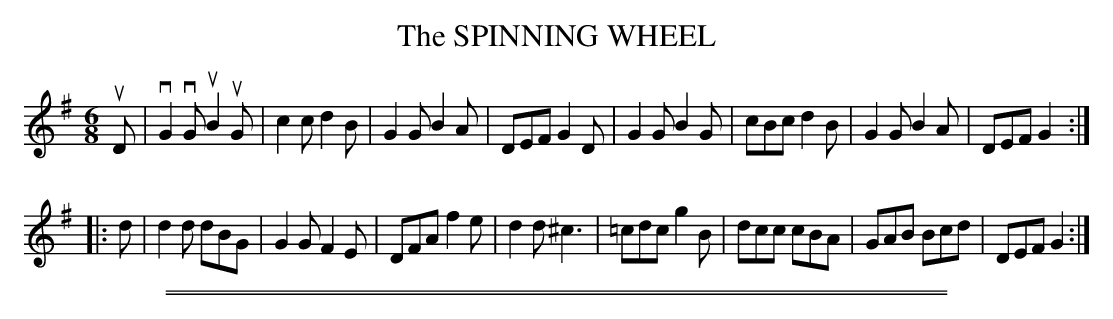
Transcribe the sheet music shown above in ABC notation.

X:1
T: The SPINNING WHEEL
M: 6/8
L: 1/8
K: G
uD |\
vG2vG uB2uG | c2c d2B | G2G B2A | DEF G2D |\
G2G B2G | cBc d2B | G2G B2A | DEF G2 :|
|: d |\
d2d dBG | G2G F2E | DFA f2e | d2d ^c3 |\
=cdc g2B | dcc cBA | GAB Bcd | DEF G2 :|
